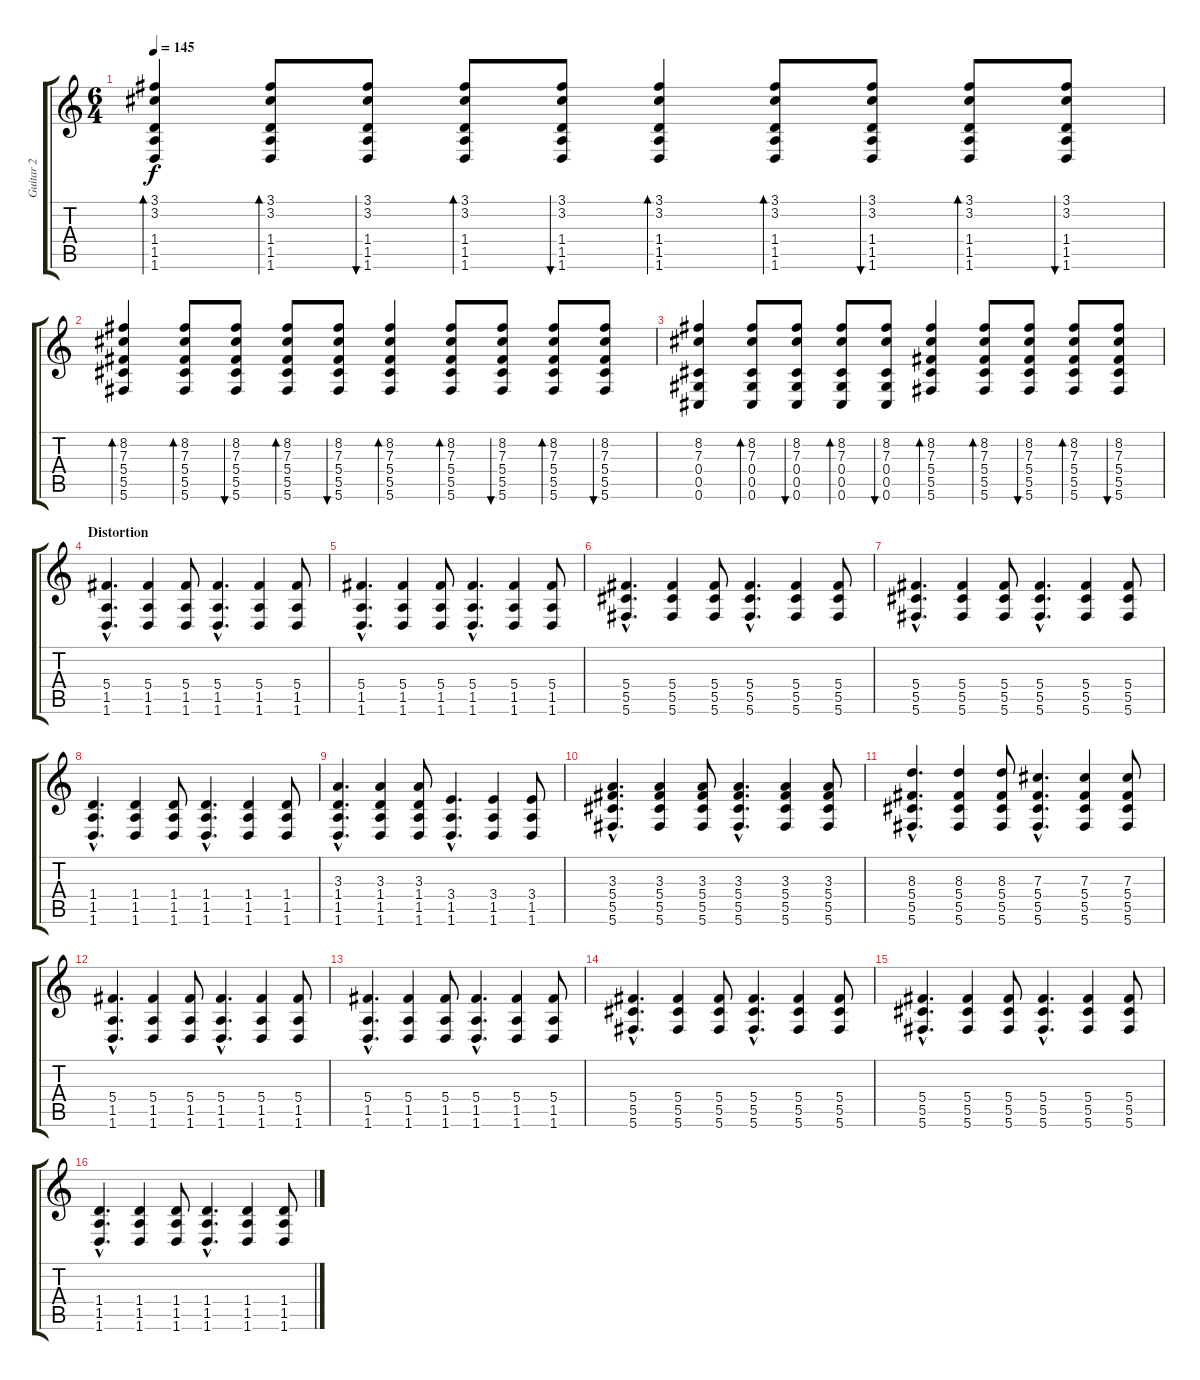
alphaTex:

\track ("Guitar 2" "Guitar 2") {instrument distortionguitar}
\staff {score tabs}
\tuning (Eb4 Bb3 Gb3 Db3 Ab2 Db2) {hide}
\ts (6 4)
\tempo 145
\clef g2
\ks c
(3.1 3.2 1.4 1.5 1.6).4{bd 60 dy f} (3.1 3.2 1.4 1.5 1.6).8{bd 60} (3.1 3.2 1.4 1.5 1.6).8{bu 60} (3.1 3.2 1.4 1.5 1.6).8{bd 60} (3.1 3.2 1.4 1.5 1.6).8{bu 60} (3.1 3.2 1.4 1.5 1.6).4{bd 60} (3.1 3.2 1.4 1.5 1.6).8{bd 60} (3.1 3.2 1.4 1.5 1.6).8{bu 60} (3.1 3.2 1.4 1.5 1.6).8{bd 60} (3.1 3.2 1.4 1.5 1.6).8{bu 60} |
(8.2 7.3 5.4 5.5 5.6).4{bd 60} (8.2 7.3 5.4 5.5 5.6).8{bd 60} (8.2 7.3 5.4 5.5 5.6).8{bu 60} (8.2 7.3 5.4 5.5 5.6).8{bd 60} (8.2 7.3 5.4 5.5 5.6).8{bu 60} (8.2 7.3 5.4 5.5 5.6).4{bd 60} (8.2 7.3 5.4 5.5 5.6).8{bd 60} (8.2 7.3 5.4 5.5 5.6).8{bu 60} (8.2 7.3 5.4 5.5 5.6).8{bd 60} (8.2 7.3 5.4 5.5 5.6).8{bu 60} |
(8.2 7.3 0.4 0.5 0.6).4 (8.2 7.3 0.4 0.5 0.6).8{bd 60} (8.2 7.3 0.4 0.5 0.6).8{bu 60} (8.2 7.3 0.4 0.5 0.6).8{bd 60} (8.2 7.3 0.4 0.5 0.6).8{bu 60} (8.2 7.3 5.4 5.5 5.6).4{bd 60} (8.2 7.3 5.4 5.5 5.6).8{bd 60} (8.2 7.3 5.4 5.5 5.6).8{bu 60} (8.2 7.3 5.4 5.5 5.6).8{bd 60} (8.2 7.3 5.4 5.5 5.6).8{bu 60} |
\section ("" "Distortion")
(5.4{hac} 1.5{hac} 1.6{hac}).4{d volume 13 instrument distortionguitar} (5.4 1.5 1.6).4 (5.4 1.5 1.6).8 (5.4{hac} 1.5{hac} 1.6{hac}).4{d} (5.4 1.5 1.6).4 (5.4 1.5 1.6).8 |
(5.4{hac} 1.5{hac} 1.6{hac}).4{d} (5.4 1.5 1.6).4 (5.4 1.5 1.6).8 (5.4{hac} 1.5{hac} 1.6{hac}).4{d} (5.4 1.5 1.6).4 (5.4 1.5 1.6).8 |
(5.4{hac} 5.5{hac} 5.6{hac}).4{d} (5.4 5.5 5.6).4 (5.4 5.5 5.6).8 (5.4{hac} 5.5{hac} 5.6{hac}).4{d} (5.4 5.5 5.6).4 (5.4 5.5 5.6).8 |
(5.4{hac} 5.5{hac} 5.6{hac}).4{d} (5.4 5.5 5.6).4 (5.4 5.5 5.6).8 (5.4{hac} 5.5{hac} 5.6{hac}).4{d} (5.4 5.5 5.6).4 (5.4 5.5 5.6).8 |
(1.4{hac} 1.5{hac} 1.6{hac}).4{d} (1.4 1.5 1.6).4 (1.4 1.5 1.6).8 (1.4{hac} 1.5{hac} 1.6{hac}).4{d} (1.4 1.5 1.6).4 (1.4 1.5 1.6).8 |
(3.3{hac} 1.4{hac} 1.5{hac} 1.6{hac}).4{d} (3.3 1.4 1.5 1.6).4 (3.3 1.4 1.5 1.6).8 (3.4{hac} 1.5{hac} 1.6{hac}).4{d} (3.4 1.5 1.6).4 (3.4 1.5 1.6).8 |
(3.3{hac} 5.4{hac} 5.5{hac} 5.6{hac}).4{d} (3.3 5.4 5.5 5.6).4 (3.3 5.4 5.5 5.6).8 (3.3{hac} 5.4{hac} 5.5{hac} 5.6{hac}).4{d} (3.3 5.4 5.5 5.6).4 (3.3 5.4 5.5 5.6).8 |
(8.3{hac} 5.4{hac} 5.5{hac} 5.6{hac}).4{d} (8.3 5.4 5.5 5.6).4 (8.3 5.4 5.5 5.6).8 (7.3{hac} 5.4{hac} 5.5{hac} 5.6{hac}).4{d} (7.3 5.4 5.5 5.6).4 (7.3 5.4 5.5 5.6).8 |
(5.4{hac} 1.5{hac} 1.6{hac}).4{d volume 13 instrument distortionguitar} (5.4 1.5 1.6).4 (5.4 1.5 1.6).8 (5.4{hac} 1.5{hac} 1.6{hac}).4{d} (5.4 1.5 1.6).4 (5.4 1.5 1.6).8 |
(5.4{hac} 1.5{hac} 1.6{hac}).4{d} (5.4 1.5 1.6).4 (5.4 1.5 1.6).8 (5.4{hac} 1.5{hac} 1.6{hac}).4{d} (5.4 1.5 1.6).4 (5.4 1.5 1.6).8 |
(5.4{hac} 5.5{hac} 5.6{hac}).4{d} (5.4 5.5 5.6).4 (5.4 5.5 5.6).8 (5.4{hac} 5.5{hac} 5.6{hac}).4{d} (5.4 5.5 5.6).4 (5.4 5.5 5.6).8 |
(5.4{hac} 5.5{hac} 5.6{hac}).4{d} (5.4 5.5 5.6).4 (5.4 5.5 5.6).8 (5.4{hac} 5.5{hac} 5.6{hac}).4{d} (5.4 5.5 5.6).4 (5.4 5.5 5.6).8 |
(1.4{hac} 1.5{hac} 1.6{hac}).4{d} (1.4 1.5 1.6).4 (1.4 1.5 1.6).8 (1.4{hac} 1.5{hac} 1.6{hac}).4{d} (1.4 1.5 1.6).4 (1.4 1.5 1.6).8
